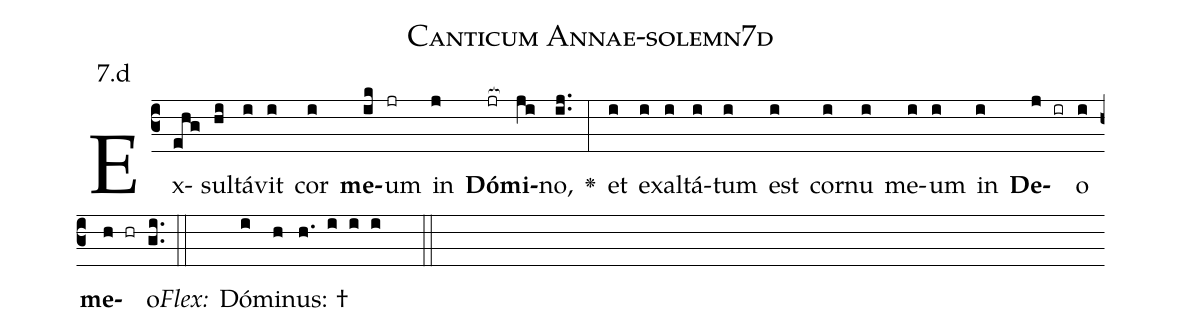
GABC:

name: Canticum Annae-solemn7d;
annotation: 7.d;
%%
(c3)Ex(ehg)sul(hi)tá(i)vit(i) cor(i) <b>me</b>(ik)um(jr) in(j) <b>Dó</b>(jr[ocb:1{])<b>mi</b>(ji[ocb:0}])no,(ij..) <v>\greheightstar</v>(:) et(i) e(i)xal(i)tá(i)tum(i) est(i) cor(i)nu(i) me(i)um(i) in(i) <b>De</b>(j ir)o(i) <b>me</b>(h hr)o.(gi..) (::)
<i>Flex:</i>()  Dó(i)mi(h)nus: †(h. i i i  ::)

%E(i) u(i) o(j) u(i) a(h) e.(gi..) (::)
